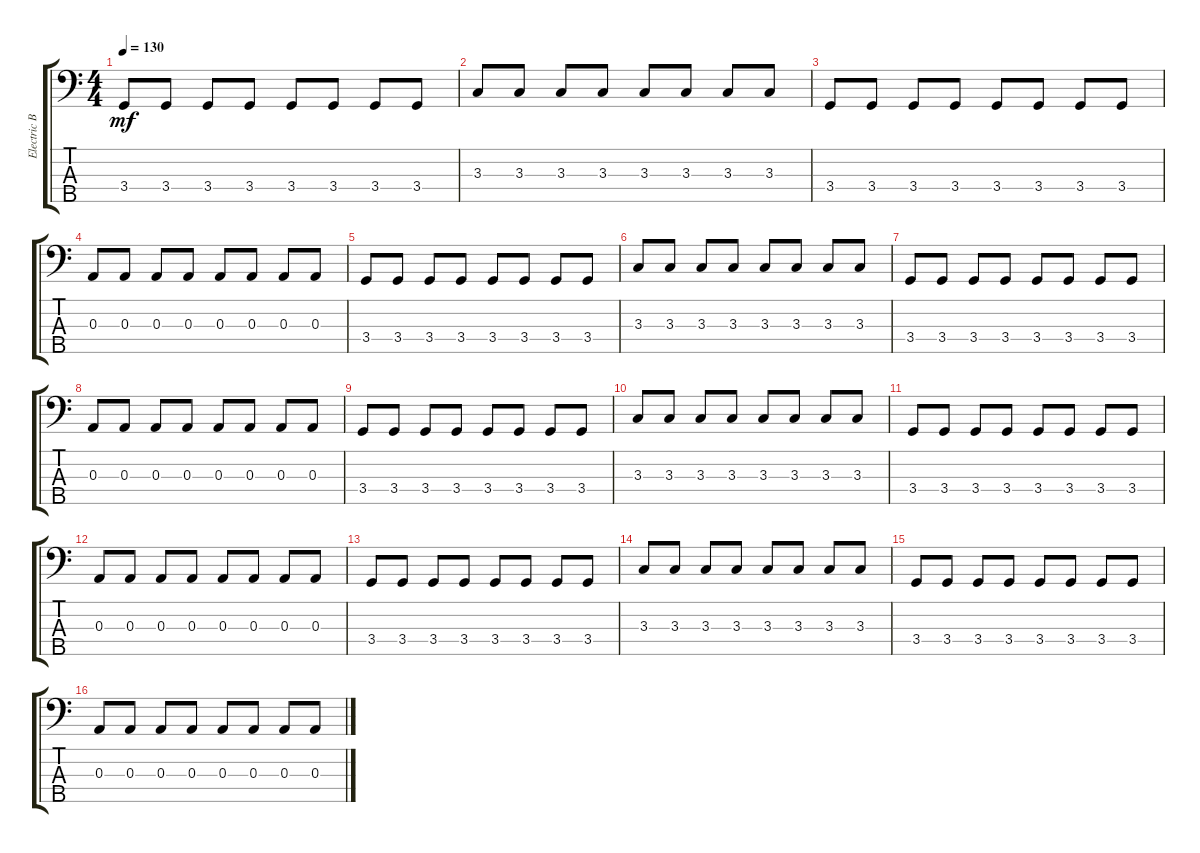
\track ("Electric Bass" "Electric B") {instrument electricbassfinger}
\staff {score tabs}
\tuning (G2 D2 A1 E1 B0) {hide}
\ts (4 4)
\tempo 130
\clef f4
\ks c
3.4.8{dy mf} 3.4.8 3.4.8 3.4.8 3.4.8 3.4.8 3.4.8 3.4.8 |
3.3.8 3.3.8 3.3.8 3.3.8 3.3.8 3.3.8 3.3.8 3.3.8 |
3.4.8 3.4.8 3.4.8 3.4.8 3.4.8 3.4.8 3.4.8 3.4.8 |
0.3.8 0.3.8 0.3.8 0.3.8 0.3.8 0.3.8 0.3.8 0.3.8 |
3.4.8 3.4.8 3.4.8 3.4.8 3.4.8 3.4.8 3.4.8 3.4.8 |
3.3.8 3.3.8 3.3.8 3.3.8 3.3.8 3.3.8 3.3.8 3.3.8 |
3.4.8 3.4.8 3.4.8 3.4.8 3.4.8 3.4.8 3.4.8 3.4.8 |
0.3.8 0.3.8 0.3.8 0.3.8 0.3.8 0.3.8 0.3.8 0.3.8 |
3.4.8 3.4.8 3.4.8 3.4.8 3.4.8 3.4.8 3.4.8 3.4.8 |
3.3.8 3.3.8 3.3.8 3.3.8 3.3.8 3.3.8 3.3.8 3.3.8 |
3.4.8 3.4.8 3.4.8 3.4.8 3.4.8 3.4.8 3.4.8 3.4.8 |
0.3.8 0.3.8 0.3.8 0.3.8 0.3.8 0.3.8 0.3.8 0.3.8 |
3.4.8 3.4.8 3.4.8 3.4.8 3.4.8 3.4.8 3.4.8 3.4.8 |
3.3.8 3.3.8 3.3.8 3.3.8 3.3.8 3.3.8 3.3.8 3.3.8 |
3.4.8 3.4.8 3.4.8 3.4.8 3.4.8 3.4.8 3.4.8 3.4.8 |
0.3.8 0.3.8 0.3.8 0.3.8 0.3.8 0.3.8 0.3.8 0.3.8
